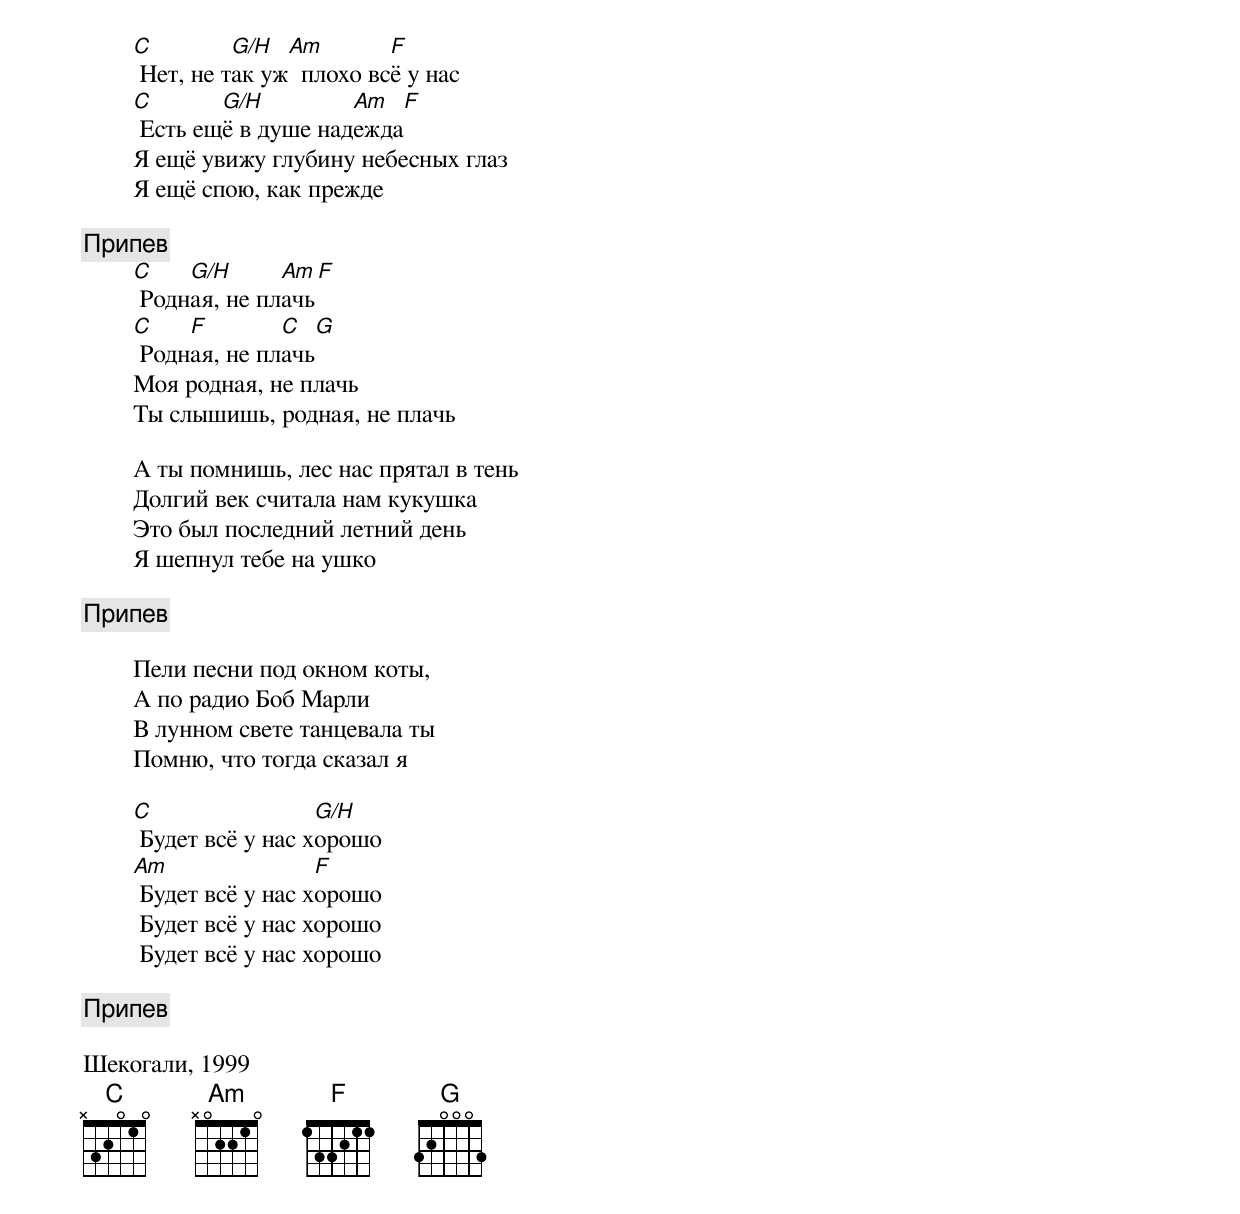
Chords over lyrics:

	C         G/H  Am        F
	 Нет, не так уж  плохо всё у нас
	C       G/H         Am   F
	 Есть ещё в душе надежда
	Я ещё увижу глубину небесных глаз
	Я ещё спою, как прежде

	[Припев]
	C    G/H      Am   F
	 Родная, не плачь
	C    F        C    G
	 Родная, не плачь
	Моя родная, не плачь
	Ты слышишь, родная, не плачь

	А ты помнишь, лес нас прятал в тень
	Долгий век считала нам кукушка
	Это был последний летний день
	Я шепнул тебе на ушко

	[Припев]

	Пели песни под окном коты,
	А по радио Боб Марли
	В лунном свете танцевала ты
	Помню, что тогда сказал я

	C                 G/H
	 Будет всё у нас хорошо
	Am                F
	 Будет всё у нас хорошо
	 Будет всё у нас хорошо
	 Будет всё у нас хорошо

	[Припев]

Шекогали, 1999
